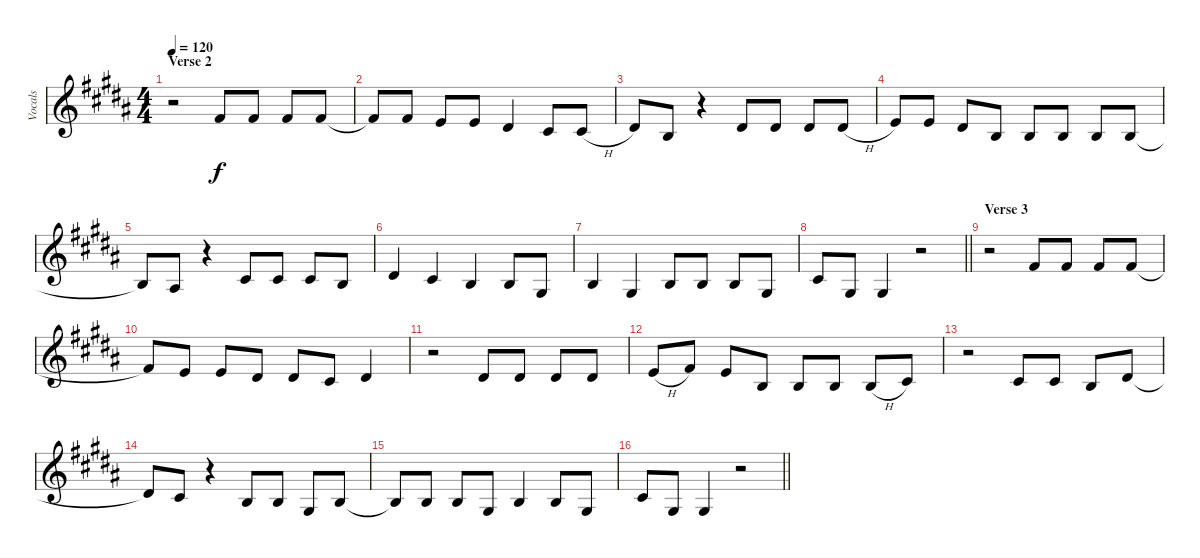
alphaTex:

\track ("Vocals" "Vocals") {instrument clarinet}
\staff {score}
\tuning (E4 B3 G3 D3 A2 E2) {hide}
\ts (4 4)
\section ("" "Verse 2")
\tempo 120
\clef g2
\ks b
r.2{dy f} 2.1.8 2.1.8 2.1.8 2.1.8 |
2.1{t}.8 2.1.8 0.1.8 0.1.8 4.2.4 2.2.8 2.2{h}.8 |
4.2.8 0.2.8 r.4 4.2.8 4.2.8 4.2.8 4.2{h}.8 |
5.2.8 0.1.8 4.2.8 0.2.8 0.2.8 0.2.8 0.2.8 0.2.8 |
0.2{t}.8 3.3.8 r.4 6.3.8 2.2.8 2.2.8 0.2.8 |
4.2.4 2.2.4 0.2.4 0.2.8 1.3.8 |
0.2.4 1.3.4 0.2.8 0.2.8 0.2.8 1.3.8 |
\barLineRight lightlight
2.2.8 1.3.8 1.3.4 r.2 |
\section ("" "Verse 3")
r.2 2.1.8 2.1.8 2.1.8 2.1.8 |
2.1{t}.8 0.1.8 0.1.8 4.2.8 4.2.8 2.2.8 4.2.4 |
r.2 4.2.8 4.2.8 4.2.8 4.2.8 |
0.1{h}.8 2.1.8 0.1.8 0.2.8 0.2.8 0.2.8 0.2{h}.8 2.2.8 |
r.2 2.2.8 2.2.8 0.2.8 4.2.8 |
4.2{t}.8 2.2.8 r.4 0.2.8 0.2.8 1.3.8 0.2.8 |
0.2{t}.8 0.2.8 0.2.8 1.3.8 0.2.4 0.2.8 1.3.8 |
\barLineRight lightlight
2.2.8 1.3.8 1.3.4 r.2
